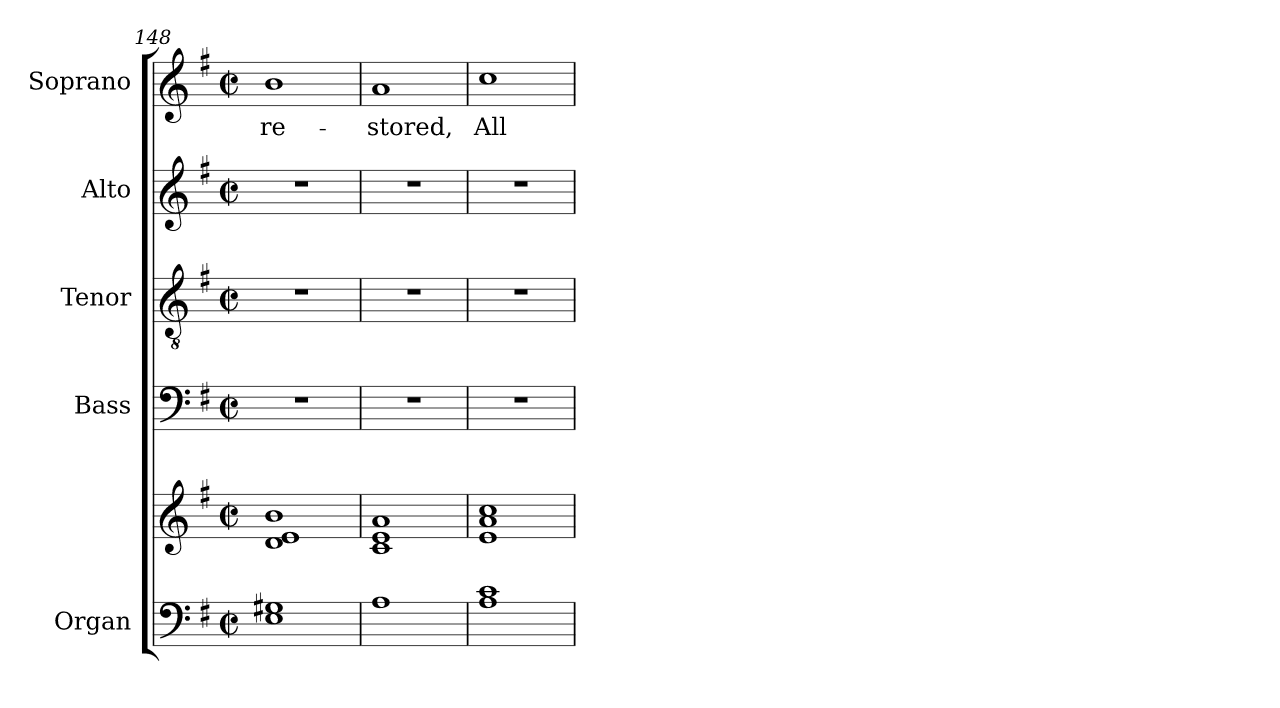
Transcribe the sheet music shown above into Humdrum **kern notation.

**kern	**kern	**kern	**kern	**kern	**kern	**text
*part5	*part5	*part4	*part3	*part2	*part1	*part1
*staff6	*staff5	*staff4	*staff3	*staff2	*staff1	*staff1
*I"Organ	*	*I"Bass	*I"Tenor	*I"Alto	*I"Soprano	*
*	*	*I'B	*I'T	*I'A	*I'S	*
*clefF4	*clefG2	*clefF4	*clefGv2	*clefG2	*clefG2	*
*k[f#]	*k[f#]	*k[f#]	*k[f#]	*k[f#]	*k[f#]	*
*G:	*G:	*G:	*G:	*G:	*G:	*
*M2/2	*M2/2	*M2/2	*M2/2	*M2/2	*M2/2	*
*met(c|)	*met(c|)	*met(c|)	*met(c|)	*met(c|)	*met(c|)	*
=148	=148	=148	=148	=148	=148	=148
*^	*^	*	*	*	*	*
!	!	!	!	!	!	!	!	!LO:LY:b
1E/ 1G#X/	1ryy	1d/ 1e/ 1b/	1ryy	1r	1r	1r	1b	re-
=149	=149	=149	=149	=149	=149	=149	=149	=149
!	!	!	!	!	!	!	!	!LO:LY:b
1A/	1ryy	1c/ 1e/ 1a/	1ryy	1r	1r	1r	1a	-stored,
=150	=150	=150	=150	=150	=150	=150	=150	=150
!	!	!	!	!	!	!	!	!LO:LY:b
1A/ 1c/	1ryy	1e/ 1a/ 1cc/	1ryy	1r	1r	1r	1cc	All
*v	*v	*	*	*	*	*	*	*
*	*v	*v	*	*	*	*	*
=	=	=	=	=	=	=
*-	*-	*-	*-	*-	*-	*-
